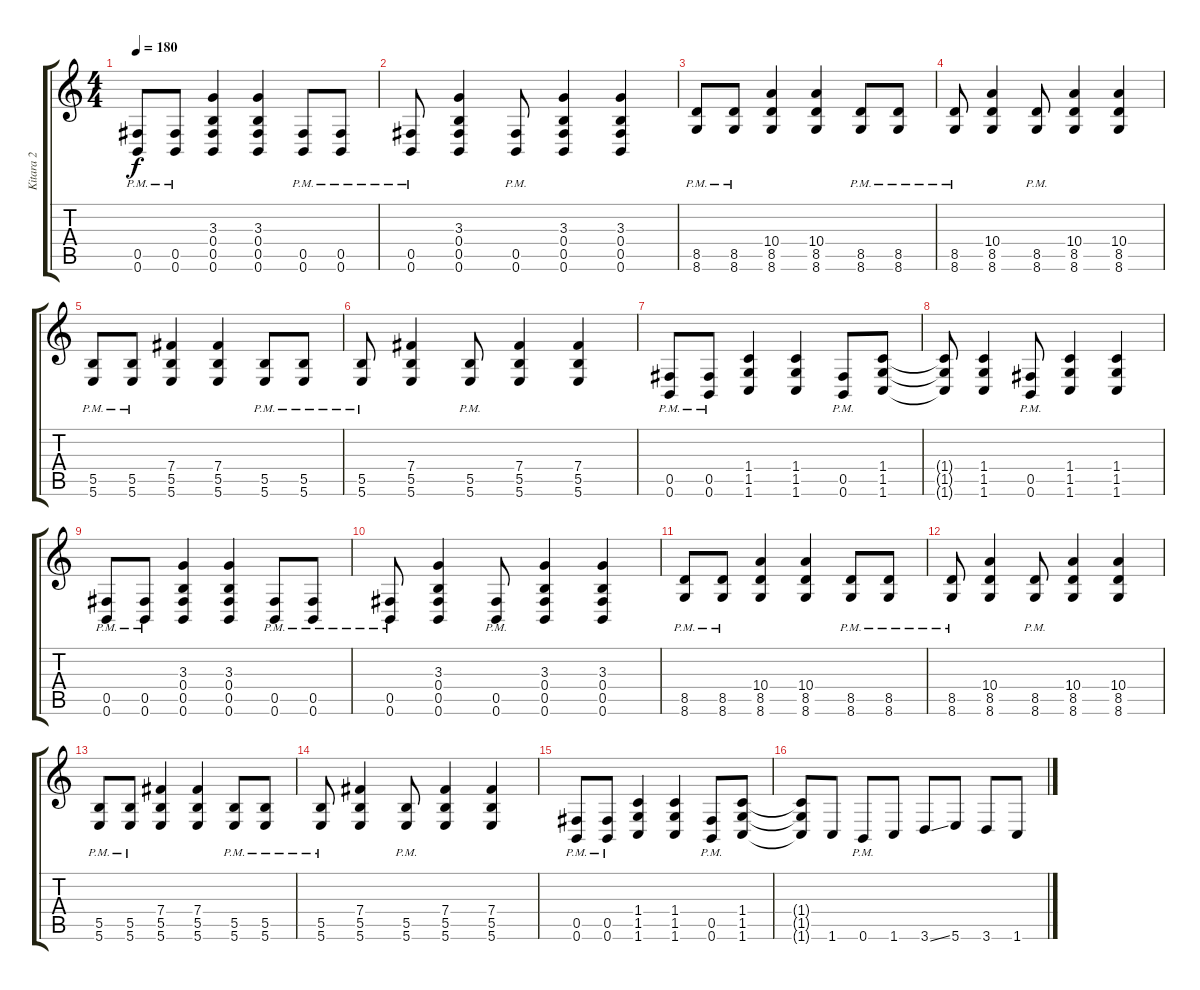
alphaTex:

\track ("Kitara 2 " "Kitara 2 ") {instrument distortionguitar}
\staff {score tabs}
\tuning (Db4 Ab3 E3 B2 Gb2 B1) {hide}
\ts (4 4)
\tempo 180
\clef g2
\ks c
(0.5{pm} 0.6{pm}).8{dy f} (0.5{pm} 0.6{pm}).8 (3.3 0.4 0.5 0.6).4 (3.3 0.4 0.5 0.6).4 (0.5{pm} 0.6{pm}).8 (0.5{pm} 0.6{pm}).8 |
(0.5{pm} 0.6{pm}).8 (3.3 0.4 0.5 0.6).4 (0.5{pm} 0.6{pm}).8 (3.3 0.4 0.5 0.6).4 (3.3 0.4 0.5 0.6).4 |
(8.5{pm} 8.6{pm}).8 (8.5{pm} 8.6{pm}).8 (10.4 8.5 8.6).4 (10.4 8.5 8.6).4 (8.5{pm} 8.6{pm}).8 (8.5{pm} 8.6{pm}).8 |
(8.5{pm} 8.6{pm}).8 (10.4 8.5 8.6).4 (8.5{pm} 8.6{pm}).8 (10.4 8.5 8.6).4 (10.4 8.5 8.6).4 |
(5.5{pm} 5.6{pm}).8 (5.5{pm} 5.6{pm}).8 (7.4 5.5 5.6).4 (7.4 5.5 5.6).4 (5.5{pm} 5.6{pm}).8 (5.5{pm} 5.6{pm}).8 |
(5.5{pm} 5.6{pm}).8 (7.4 5.5 5.6).4 (5.5{pm} 5.6{pm}).8 (7.4 5.5 5.6).4 (7.4 5.5 5.6).4 |
(0.5{pm} 0.6{pm}).8 (0.5{pm} 0.6{pm}).8 (1.4 1.5 1.6).4 (1.4 1.5 1.6).4 (0.5{pm} 0.6{pm}).8 (1.4 1.5 1.6).8 |
(1.4{t} 1.5{t} 1.6{t}).8 (1.4 1.5 1.6).4 (0.5{pm} 0.6{pm}).8 (1.4 1.5 1.6).4 (1.4 1.5 1.6).4 |
(0.5{pm} 0.6{pm}).8 (0.5{pm} 0.6{pm}).8 (3.3 0.4 0.5 0.6).4 (3.3 0.4 0.5 0.6).4 (0.5{pm} 0.6{pm}).8 (0.5{pm} 0.6{pm}).8 |
(0.5{pm} 0.6{pm}).8 (3.3 0.4 0.5 0.6).4 (0.5{pm} 0.6{pm}).8 (3.3 0.4 0.5 0.6).4 (3.3 0.4 0.5 0.6).4 |
(8.5{pm} 8.6{pm}).8 (8.5{pm} 8.6{pm}).8 (10.4 8.5 8.6).4 (10.4 8.5 8.6).4 (8.5{pm} 8.6{pm}).8 (8.5{pm} 8.6{pm}).8 |
(8.5{pm} 8.6{pm}).8 (10.4 8.5 8.6).4 (8.5{pm} 8.6{pm}).8 (10.4 8.5 8.6).4 (10.4 8.5 8.6).4 |
(5.5{pm} 5.6{pm}).8 (5.5{pm} 5.6{pm}).8 (7.4 5.5 5.6).4 (7.4 5.5 5.6).4 (5.5{pm} 5.6{pm}).8 (5.5{pm} 5.6{pm}).8 |
(5.5{pm} 5.6{pm}).8 (7.4 5.5 5.6).4 (5.5{pm} 5.6{pm}).8 (7.4 5.5 5.6).4 (7.4 5.5 5.6).4 |
(0.5{pm} 0.6{pm}).8 (0.5{pm} 0.6{pm}).8 (1.4 1.5 1.6).4 (1.4 1.5 1.6).4 (0.5{pm} 0.6{pm}).8 (1.4 1.5 1.6).8 |
(1.4{t} 1.5{t} 1.6{t}).8 1.6.8 0.6{pm}.8 1.6.8 3.6{ss}.8 5.6.8 3.6.8 1.6.8
